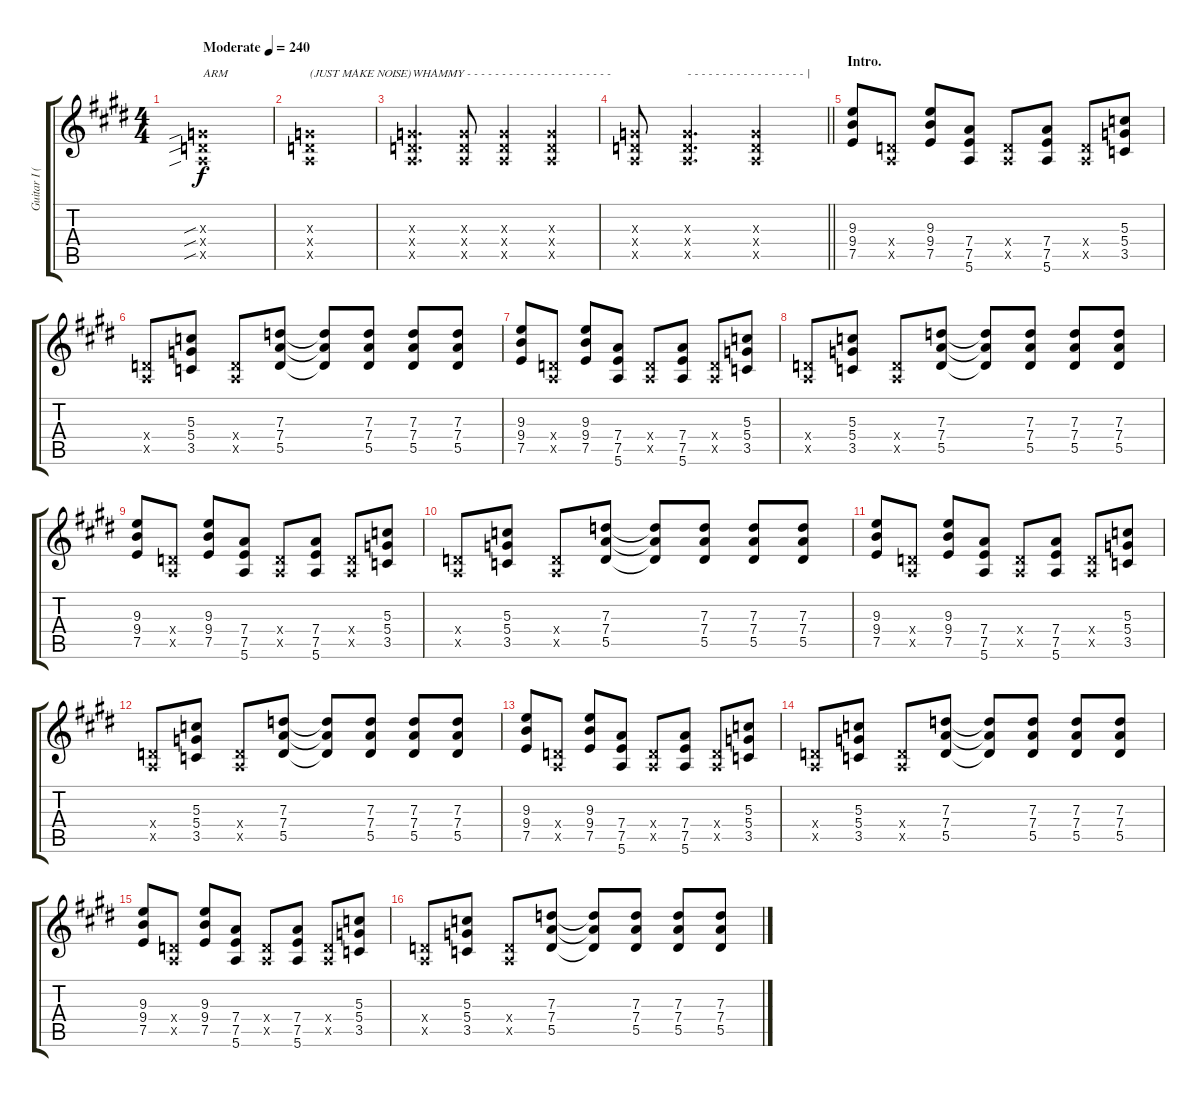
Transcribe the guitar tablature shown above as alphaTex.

\track ("Guitar I (Hirasawa Yui)" "Guitar I (") {instrument overdrivenguitar}
\staff {score tabs}
\tuning (E4 B3 G3 D3 A2 E2) {hide}
\ts (4 4)
\tempo (240 "Moderate")
\clef g2
\ks e
(0.3{sib x} 0.4{sib x} 0.5{sib x}).1{txt "ARM" dy f instrument overdrivenguitar} |
(0.3{x} 0.4{x} 0.5{x}).1{txt "(JUST MAKE NOISE)"} |
(0.3{x} 0.4{x} 0.5{x}).4{d txt "WHAMMY - - - - - - - - - - - - - - - - - - - - -"} (0.3{x} 0.4{x} 0.5{x}).8 (0.3{x} 0.4{x} 0.5{x}).4 (0.3{x} 0.4{x} 0.5{x}).4 |
\barLineRight lightlight
(0.3{x} 0.4{x} 0.5{x}).8 (0.3{x} 0.4{x} 0.5{x}).4{d txt "- - - - - - - - - - - - - - - - - |"} (0.3{x} 0.4{x} 0.5{x}).2 |
\section ("" "Intro.")
(9.3 9.4 7.5).8 (0.4{x} 0.5{x}).8 (9.3 9.4 7.5).8 (7.4 7.5 5.6).8 (0.4{x} 0.5{x}).8 (7.4 7.5 5.6).8 (0.4{x} 0.5{x}).8 (5.3 5.4 3.5).8 |
(0.4{x} 0.5{x}).8 (5.3 5.4 3.5).8 (0.4{x} 0.5{x}).8 (7.3 7.4 5.5).8 (7.3{t} 7.4{t} 5.5{t}).8 (7.3 7.4 5.5).8 (7.3 7.4 5.5).8 (7.3 7.4 5.5).8 |
(9.3 9.4 7.5).8 (0.4{x} 0.5{x}).8 (9.3 9.4 7.5).8 (7.4 7.5 5.6).8 (0.4{x} 0.5{x}).8 (7.4 7.5 5.6).8 (0.4{x} 0.5{x}).8 (5.3 5.4 3.5).8 |
(0.4{x} 0.5{x}).8 (5.3 5.4 3.5).8 (0.4{x} 0.5{x}).8 (7.3 7.4 5.5).8 (7.3{t} 7.4{t} 5.5{t}).8 (7.3 7.4 5.5).8 (7.3 7.4 5.5).8 (7.3 7.4 5.5).8 |
(9.3 9.4 7.5).8 (0.4{x} 0.5{x}).8 (9.3 9.4 7.5).8 (7.4 7.5 5.6).8 (0.4{x} 0.5{x}).8 (7.4 7.5 5.6).8 (0.4{x} 0.5{x}).8 (5.3 5.4 3.5).8 |
(0.4{x} 0.5{x}).8 (5.3 5.4 3.5).8 (0.4{x} 0.5{x}).8 (7.3 7.4 5.5).8 (7.3{t} 7.4{t} 5.5{t}).8 (7.3 7.4 5.5).8 (7.3 7.4 5.5).8 (7.3 7.4 5.5).8 |
(9.3 9.4 7.5).8 (0.4{x} 0.5{x}).8 (9.3 9.4 7.5).8 (7.4 7.5 5.6).8 (0.4{x} 0.5{x}).8 (7.4 7.5 5.6).8 (0.4{x} 0.5{x}).8 (5.3 5.4 3.5).8 |
(0.4{x} 0.5{x}).8 (5.3 5.4 3.5).8 (0.4{x} 0.5{x}).8 (7.3 7.4 5.5).8 (7.3{t} 7.4{t} 5.5{t}).8 (7.3 7.4 5.5).8 (7.3 7.4 5.5).8 (7.3 7.4 5.5).8 |
(9.3 9.4 7.5).8 (0.4{x} 0.5{x}).8 (9.3 9.4 7.5).8 (7.4 7.5 5.6).8 (0.4{x} 0.5{x}).8 (7.4 7.5 5.6).8 (0.4{x} 0.5{x}).8 (5.3 5.4 3.5).8 |
(0.4{x} 0.5{x}).8 (5.3 5.4 3.5).8 (0.4{x} 0.5{x}).8 (7.3 7.4 5.5).8 (7.3{t} 7.4{t} 5.5{t}).8 (7.3 7.4 5.5).8 (7.3 7.4 5.5).8 (7.3 7.4 5.5).8 |
(9.3 9.4 7.5).8 (0.4{x} 0.5{x}).8 (9.3 9.4 7.5).8 (7.4 7.5 5.6).8 (0.4{x} 0.5{x}).8 (7.4 7.5 5.6).8 (0.4{x} 0.5{x}).8 (5.3 5.4 3.5).8 |
(0.4{x} 0.5{x}).8 (5.3 5.4 3.5).8 (0.4{x} 0.5{x}).8 (7.3 7.4 5.5).8 (7.3{t} 7.4{t} 5.5{t}).8 (7.3 7.4 5.5).8 (7.3 7.4 5.5).8 (7.3 7.4 5.5).8
